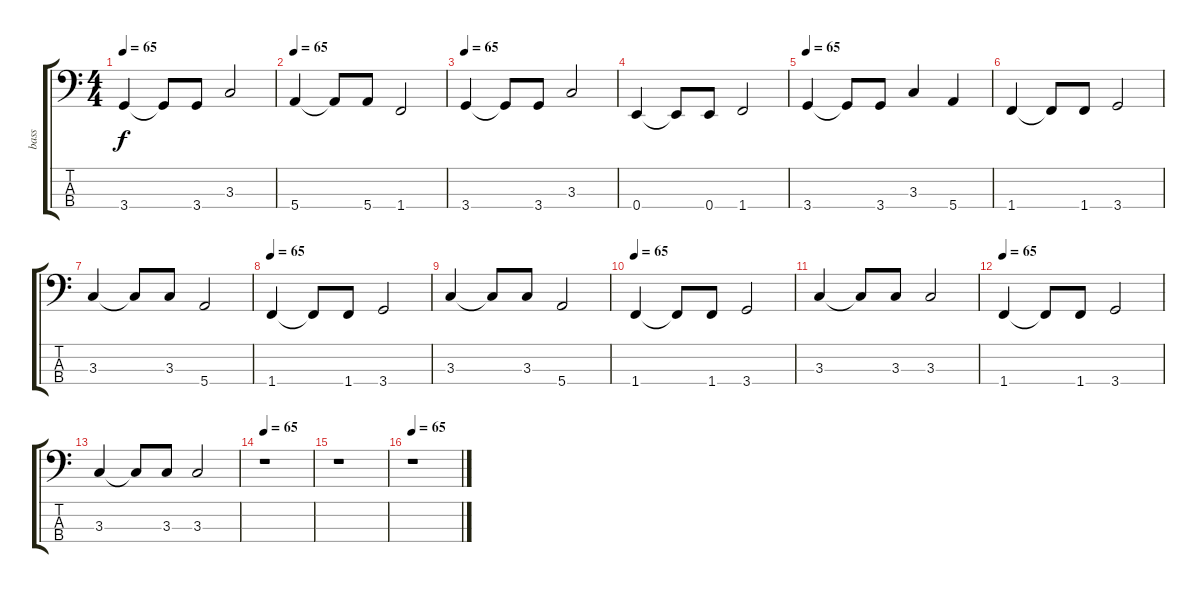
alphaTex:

\track ("bass" "bass") {instrument electricbassfinger}
\staff {score tabs}
\tuning (G2 D2 A1 E1) {hide}
\ts (4 4)
\tempo 65
\clef f4
\ks c
3.4.4{dy f} 3.4{t}.8 3.4.8 3.3.2 |
\tempo 65
5.4.4 5.4{t}.8 5.4.8 1.4.2 |
\tempo 65
3.4.4 3.4{t}.8 3.4.8 3.3.2 |
0.4.4 0.4{t}.8 0.4.8 1.4.2 |
\tempo 65
3.4.4 3.4{t}.8 3.4.8 3.3.4 5.4.4 |
1.4.4 1.4{t}.8 1.4.8 3.4.2 |
3.3.4 3.3{t}.8 3.3.8 5.4.2 |
\tempo 65
1.4.4 1.4{t}.8 1.4.8 3.4.2 |
3.3.4 3.3{t}.8 3.3.8 5.4.2 |
\tempo 65
1.4.4 1.4{t}.8 1.4.8 3.4.2 |
3.3.4 3.3{t}.8 3.3.8 3.3.2 |
\tempo 65
1.4.4 1.4{t}.8 1.4.8 3.4.2 |
3.3.4 3.3{t}.8 3.3.8 3.3.2 |
\tempo 65
r.1 |
r.1 |
\tempo 65
r.1
